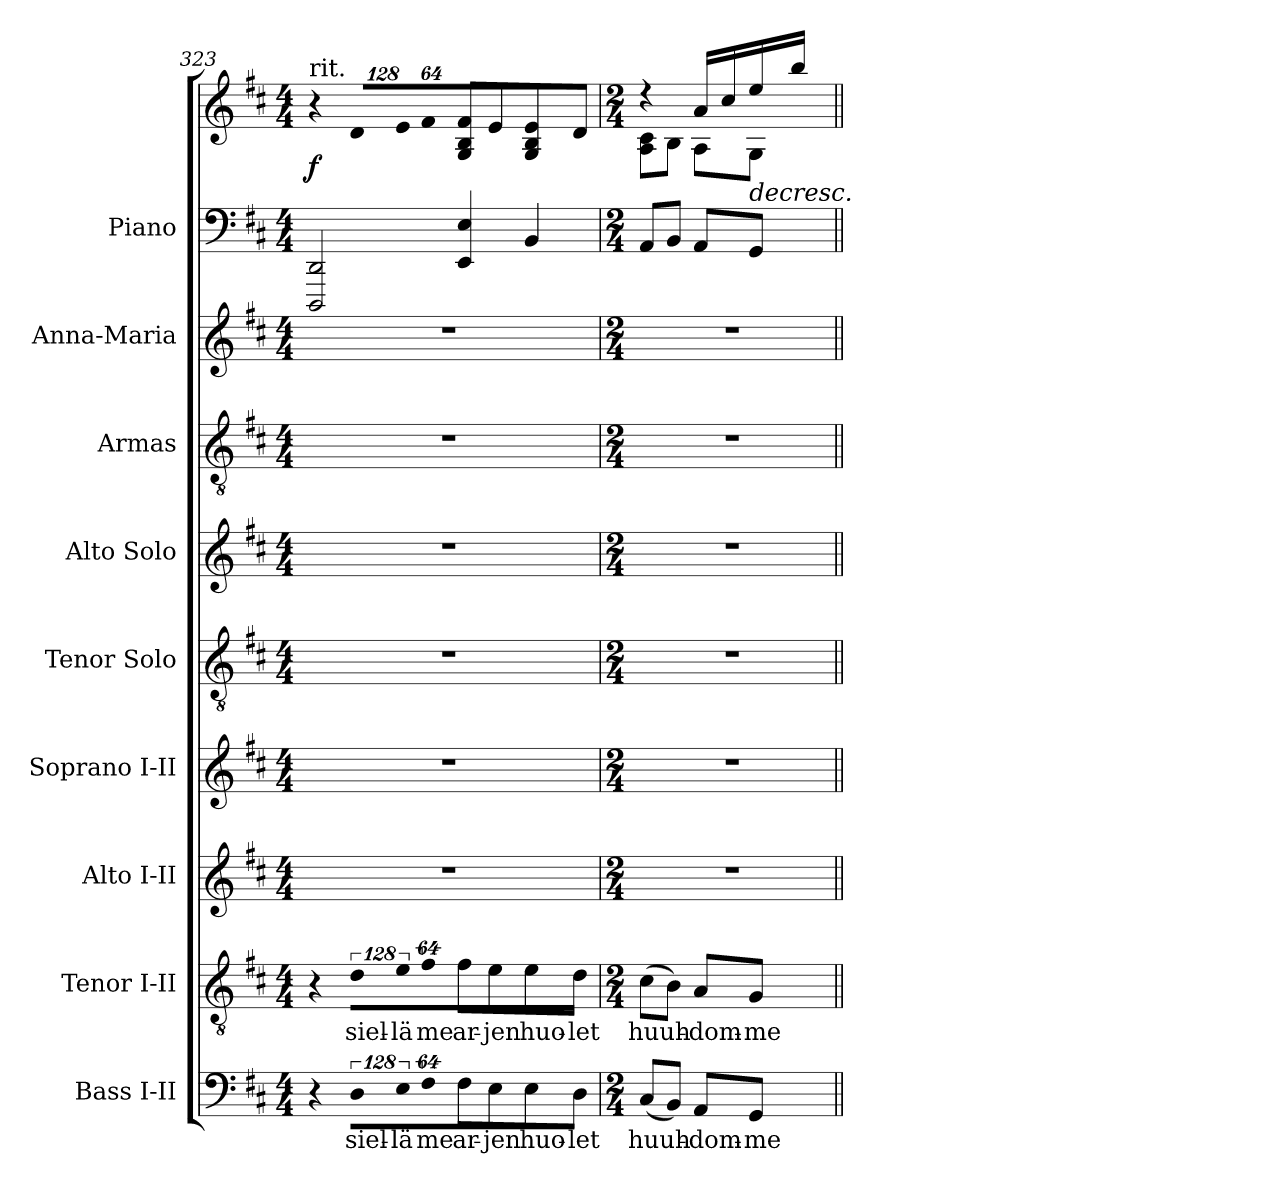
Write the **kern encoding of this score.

**kern	**text	**kern	**text	**kern	**kern	**kern	**kern	**kern	**kern	**kern	**kern	**dynam
*part9	*part9	*part8	*part8	*part7	*part6	*part5	*part4	*part3	*part2	*part1	*part1	*part1
*staff10	*staff10	*staff9	*staff9	*staff8	*staff7	*staff6	*staff5	*staff4	*staff3	*staff2	*staff1	*staff1/2
*I"Bass I-II	*	*I"Tenor I-II	*	*I"Alto I-II	*I"Soprano I-II	*I"Tenor Solo	*I"Alto Solo	*I"Armas	*I"Anna-Maria	*I"Piano	*	*
*I'B.	*	*I'T.	*	*I'A.	*I'S.	*I'T. Solo	*I'A. Solo	*I'Armas	*I'A-M	*I'Pno.	*	*
*clefF4	*	*clefGv2	*	*clefG2	*clefG2	*clefGv2	*clefG2	*clefGv2	*clefG2	*clefF4	*clefG2	*
*	*	*ITrd7c12	*	*	*	*ITrd7c12	*	*ITrd7c12	*	*	*	*
*k[f#c#]	*	*k[f#c#]	*	*k[f#c#]	*k[f#c#]	*k[f#c#]	*k[f#c#]	*k[f#c#]	*k[f#c#]	*k[f#c#]	*k[f#c#]	*
*D:	*	*D:	*	*D:	*D:	*D:	*D:	*D:	*D:	*D:	*D:	*
*M4/4	*	*M4/4	*	*M4/4	*M4/4	*M4/4	*M4/4	*M4/4	*M4/4	*M4/4	*M4/4	*
*MM76	*	*MM76	*	*MM76	*MM76	*MM76	*MM76	*MM76	*MM76	*MM76	*MM76	*
=323	=323	=323	=323	=323	=323	=323	=323	=323	=323	=323	=323	=323
!	!	!	!	!	!	!	!	!	!	!	!LO:TX:t=rit.	!
4r	.	4r	.	1r	1r	1r	1r	1r	1r	2DDDi/ 2DDi	4r	f
!LO:N:vis=8	!	!	!	!	!	!	!	!	!	!	!	!
!	!LO:LY:b:color=#000000	!LO:N:vis=8	!	!	!	!	!	!	!	!	!	!
!	!	!	!LO:LY:b:color=#000000	!	!	!	!	!	!	!	!	!
*	*	*	*	*	*	*	*	*	*	*	*Xbrackettup	*
!	!	!	!	!	!	!	!	!	!	!	!LO:N:vis=8	!
1024%85Di\L	siel-	1024%85Di\L	siel-	.	.	.	.	.	.	.	1024%85di/L	.
!LO:N:vis=8	!	!	!	!	!	!	!	!	!	!	!	!
!	!LO:LY:b:color=#000000	!LO:N:vis=8	!	!	!	!	!	!	!	!	!	!
!	!	!	!LO:LY:b:color=#000000	!	!	!	!	!	!	!	!LO:N:vis=8	!
1024%85Ei\	-lä	1024%85Ei\	-lä	.	.	.	.	.	.	.	1024%85ei/	.
!LO:N:vis=8	!	!	!	!	!	!	!	!	!	!	!	!
!	!LO:LY:b:color=#000000	!LO:N:vis=8	!	!	!	!	!	!	!	!	!	!
!	!	!	!LO:LY:b:color=#000000	!	!	!	!	!	!	!	!LO:N:vis=8	!
512%43F#i\J	me	512%43F#i\J	me	.	.	.	.	.	.	.	512%43f#i/J	.
!	!LO:LY:b:color=#000000	!	!	!	!	!	!	!	!	!	!	!
!	!	!	!LO:LY:b:color=#000000	!	!	!	!	!	!	!	!	!
8F#i\L	ar-	8F#i\L	ar-	.	.	.	.	.	.	4EEi/ 4Ei	8Gi/ 8Bi 8f#iL	.
!	!LO:LY:b:color=#000000	!	!	!	!	!	!	!	!	!	!	!
!	!	!	!LO:LY:b:color=#000000	!	!	!	!	!	!	!	!	!
8Ei\	-jen	8Ei\	-jen	.	.	.	.	.	.	.	8ei/	.
!	!LO:LY:b:color=#000000	!	!	!	!	!	!	!	!	!	!	!
!	!	!	!LO:LY:b:color=#000000	!	!	!	!	!	!	!	!	!
8Ei\	huo-	8Ei\	huo-	.	.	.	.	.	.	4BBi/	8Gi/ 8Bi 8ei	.
!	!LO:LY:b:color=#000000	!	!	!	!	!	!	!	!	!	!	!
!	!	!	!LO:LY:b:color=#000000	!	!	!	!	!	!	!	!	!
8Di\J	-let	8Di\J	-let	.	.	.	.	.	.	.	8di/J	.
=324	=324	=324	=324	=324	=324	=324	=324	=324	=324	=324	=324	=324
*M2/4	*	*M2/4	*	*M2/4	*M2/4	*M2/4	*M2/4	*M2/4	*M2/4	*M2/4	*M2/4	*
!	!LO:LY:b:color=#000000	!	!	!	!	!	!	!	!	!	!	!
!	!	!	!LO:LY:b:color=#000000	!LO:N:vis=1	!LO:N:vis=1	!LO:N:vis=1	!LO:N:vis=1	!LO:N:vis=1	!LO:N:vis=1	!	!	!
*	*	*	*	*	*	*	*	*	*	*	*^	*
(8C#i/L	huuh-	(8C#i\L	huuh-	2r	2r	2r	2r	2r	2r	8AAi/L	4r	8Ai\ 8c#iL	.
8BBi/J)	.	8BBi\J)	.	.	.	.	.	.	.	8BBi/J	.	8Bi\J	]
!	!LO:LY:b:color=#000000	!	!	!	!	!	!	!	!	!	!	!	!
!	!	!	!LO:LY:b:color=#000000	!	!	!	!	!	!	!	!	!	!
8AAi/L	-dom-	8AAi/L	-dom-	.	.	.	.	.	.	8AAi/L	16ai/LL	8Ai\L	.
.	.	.	.	.	.	.	.	.	.	.	16cc#i/	.	.
!	!LO:LY:b:color=#000000	!	!	!	!	!	!	!	!	!	!	!	!
!	!	!	!LO:LY:b:color=#000000	!	!	!	!	!	!	!	!	!	!LO:HP:b
8GGi/J	-me	8GGi/J	-me	.	.	.	.	.	.	8GGi/J	16eei/	8Gi\J	>
.	.	.	.	.	.	.	.	.	.	.	16bbi/JJ	.	.
*	*	*	*	*	*	*	*	*	*	*	*v	*v	*
=||	=||	=||	=||	=||	=||	=||	=||	=||	=||	=||	=||	=||
*-	*-	*-	*-	*-	*-	*-	*-	*-	*-	*-	*-	*-
